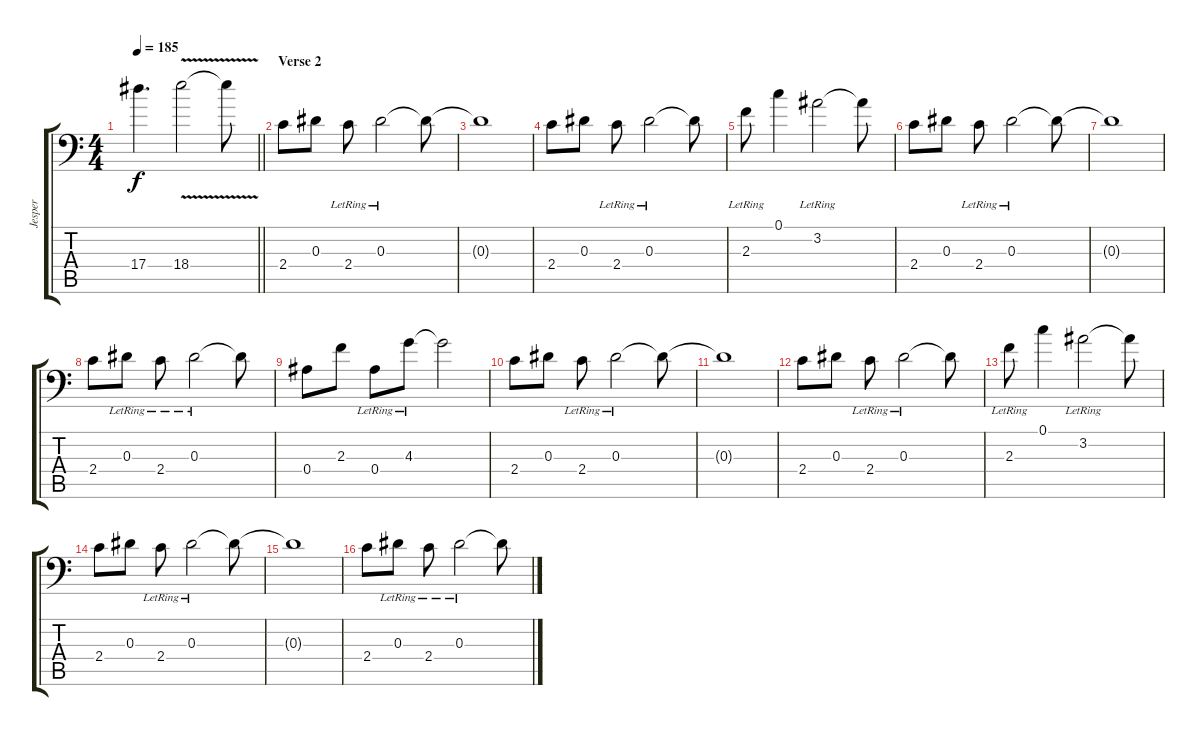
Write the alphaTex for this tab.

\track ("Jesper" "Jesper") {instrument distortionguitar}
\staff {score tabs}
\tuning (C4 G3 Eb3 Bb2 F2 Bb1) {hide}
\ts (4 4)
\tempo 185
\clef f4
\barLineRight lightlight
\ks c
17.4{t}.4{d dy f} 18.4{v}.2 18.4{t}.8 |
\section ("" "Verse 2")
2.4.8{instrument electricguitarjazz} 0.3.8 2.4{lr}.8 0.3{lr}.2 0.3{t}.8 |
0.3{t}.1 |
2.4.8 0.3.8 2.4{lr}.8 0.3{lr}.2 0.3{t}.8 |
2.3{lr}.8 0.1.4 3.2{lr}.2 3.2{t}.8 |
2.4.8 0.3.8 2.4{lr}.8 0.3{lr}.2 0.3{t}.8 |
0.3{t}.1 |
2.4.8 0.3{lr}.8 2.4{lr}.8 0.3{lr}.2 0.3{t}.8 |
0.4.8 2.3.8 0.4{lr}.8 4.3{lr}.8 4.3{t}.2 |
2.4.8 0.3.8 2.4{lr}.8 0.3{lr}.2 0.3{t}.8 |
0.3{t}.1 |
2.4.8 0.3.8 2.4{lr}.8 0.3{lr}.2 0.3{t}.8 |
2.3{lr}.8 0.1.4 3.2{lr}.2 3.2{t}.8 |
2.4.8 0.3.8 2.4{lr}.8 0.3{lr}.2 0.3{t}.8 |
0.3{t}.1 |
2.4.8 0.3{lr}.8 2.4{lr}.8 0.3{lr}.2 0.3{t}.8
